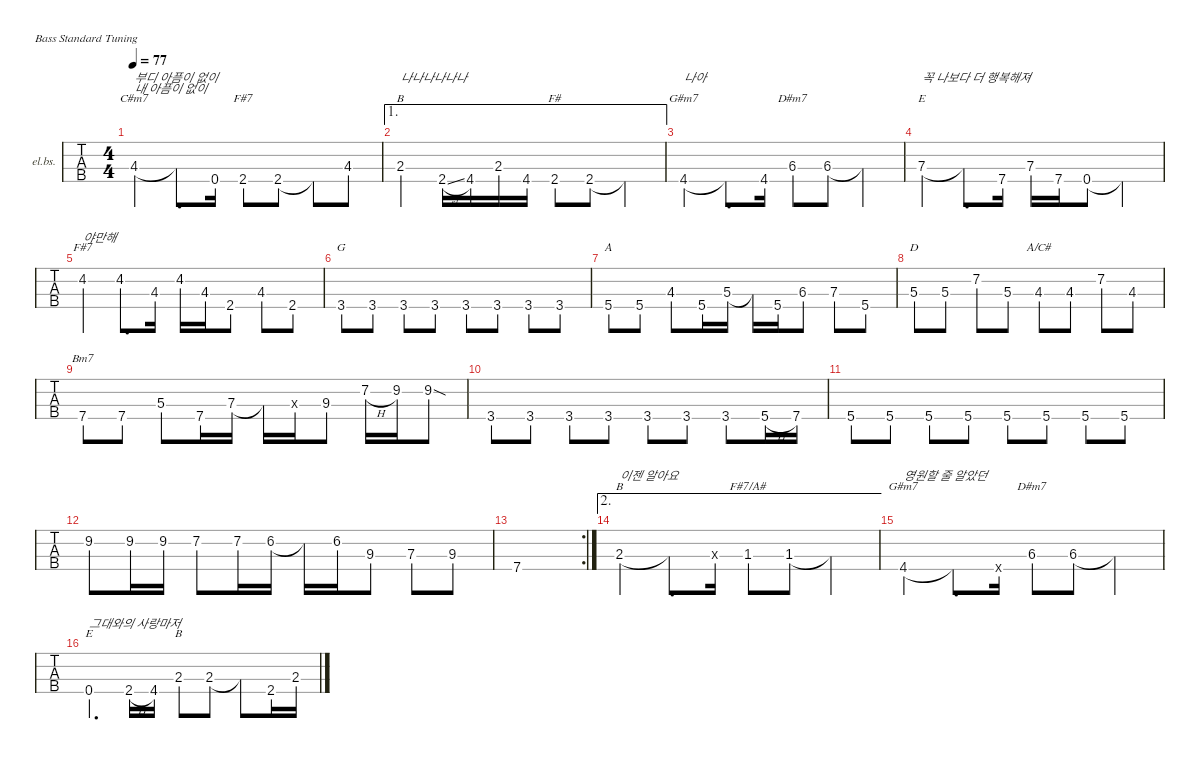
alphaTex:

\defaultSystemsLayout 4
\hideDynamics
\bracketExtendMode nobrackets
\firstSystemTrackNameOrientation horizontal
\track ("Electric Bass" "el.bs.") {defaultSystemsLayout 4 instrument electricbassfinger}
\staff {tabs}
\tuning (G2 D2 A1 E1)
\chord ("G#m7" x x x 4) {showdiagram false showfingering false}
\chord ("D#m7" x x 6 x) {firstfret 6 showdiagram false showfingering false}
\chord ("E" x x 7 x) {firstfret 7 showdiagram false showfingering false}
\chord ("F#" x x x 2) {showdiagram false showfingering false}
\chord ("B" x x 2 x) {showdiagram false showfingering false}
\chord ("C#m7" x x 4 x) {showdiagram false showfingering false}
\chord ("F#7" x x x 2) {showdiagram false showfingering false}
\chord ("F#7" x 4 x x) {showdiagram false showfingering false}
\chord ("G" x x x 3) {showdiagram false showfingering false}
\chord ("A" x x x 5) {showdiagram false showfingering false}
\chord ("D" x x 5 x) {showdiagram false showfingering false}
\chord ("A/C#" x x 4 x) {showdiagram false showfingering false}
\chord ("Bm7" x x x 7) {firstfret 7 showdiagram false showfingering false}
\chord ("F#7/A#" x x 1 x) {showdiagram false showfingering false}
\chord ("E" x x x 0) {showdiagram false showfingering false}
\ts (4 4)
\tempo 77
\clef f4
\ks c
4.3{acc #}.4{ch "C#m7" txt "부디 아픔이 없이\n내 아픔이 없이" dy mf} 4.3{t acc #}.8{d} 0.4.16 2.4{st acc #}.8{ch "F#7"} 2.4{acc #}.8 2.4{t acc #}.8 4.3{acc #}.8 |
\ae 1
2.3.4{ch "B" txt "나나나나나나"} 2.4{sl acc #}.16 4.4{acc #}.16 2.3.16 4.4{acc #}.16 2.4{st acc #}.8{ch "F#"} 2.4{acc #}.8 2.4{t acc #}.4 |
4.4{acc #}.4{ch "G#m7" txt "나아"} 4.4{t acc #}.8{d} 4.4{acc #}.16 6.3{st acc #}.8{ch "D#m7"} 6.3{acc #}.8 6.3{t acc #}.4 |
7.3.4{ch "E" txt "꼭 나보다 더 행복해져"} 7.3{t}.8{d} 7.4.16 7.3.16 7.4.16 0.4.8 0.4{t}.4 |
4.2{acc #}.4{ch "F#7" txt "야만해"} 4.2{acc #}.8{d} 4.3{acc #}.16 4.2{acc #}.16 4.3{acc #}.16 2.4{acc #}.8 4.3{acc #}.8 2.4{acc #}.8 |
3.4{st}.8{ch "G"} 3.4{st}.8 3.4{st}.8 3.4{st}.8 3.4{st}.8 3.4{st}.8 3.4{st}.8 3.4{st}.8 |
5.4{st}.8{ch "A"} 5.4.8 4.3{acc #}.8 5.4.16 5.3.16 5.3{t}.16 5.4.16 6.3{acc #}.8 7.3.8 5.4.8 |
5.3{st}.8{ch "D"} 5.3.8 7.2.8 5.3.8 4.3{st acc #}.8{ch "A/C#"} 4.3{acc #}.8 7.2.8 4.3{acc #}.8 |
7.4{st}.8{ch "Bm7"} 7.4.8 5.3.8 7.4.16 7.3.16 7.3{t}.16 0.3{x}.16 9.3{acc #}.8 7.2{h}.16 9.2.16 9.2{sod}.8 |
3.4{st}.8 3.4{st}.8 3.4{st}.8 3.4{st}.8 3.4{st}.8 3.4{st}.8 3.4{st}.8 5.4{h}.16 7.4.16 |
5.4{st}.8 5.4{st}.8 5.4{st}.8 5.4{st}.8 5.4{st}.8 5.4{st}.8 5.4{st}.8 5.4{st}.8 |
9.2.8 9.2.16 9.2.16 7.2.8 7.2.16 6.2{acc #}.16 6.2{t acc #}.16 6.2{acc #}.16 9.3{acc #}.8 7.3.8 9.3{acc #}.8 |
\rc 2
7.4.1 |
\ae 2
2.3.4{ch "B" txt "이젠 알아요"} 2.3{t}.8{d} 0.3{x}.16 1.3{st acc #}.8{ch "F#7/A#"} 1.3{acc #}.8 1.3{t acc #}.4 |
4.4{acc #}.4{ch "G#m7" txt "영원할 줄 알았던"} 4.4{t acc #}.8{d} 0.4{x}.16 6.3{st acc #}.8{ch "D#m7"} 6.3{acc #}.8 6.3{t acc #}.4 |
0.4.4{d ch "E" txt "그대와의 사랑마저"} 2.4{h acc #}.16 4.4{acc #}.16 2.3{st}.8{ch "B"} 2.3.8 2.3{t}.8 2.4{acc #}.16 2.3.16
